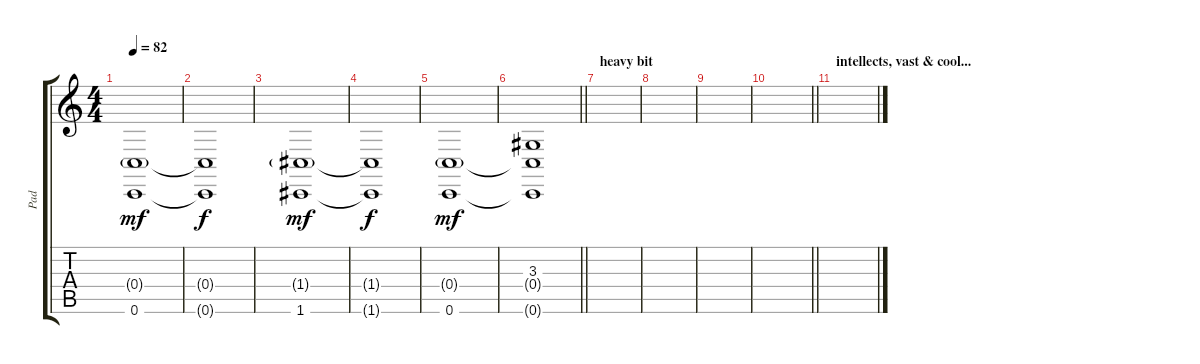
\track ("Pad" "Pad") {instrument pad2warm}
\staff {score tabs}
\tuning (D4 A3 F3 C3 G2 C2) {hide}
\ts (4 4)
\tempo 82
\clef g2
\ks c
(0.4{g} 0.6).1{dy mf} |
(0.4{t} 0.6{t}).1{dy f} |
(1.4{g} 1.6).1{dy mf} |
(1.4{t} 1.6{t}).1{dy f} |
(0.4{g} 0.6).1{dy mf} |
\barLineRight lightlight
(3.3 0.4{t} 0.6{t}).1 |
\section ("" "heavy bit")
|
|
|
\barLineRight lightlight
|
\section ("" "intellects, vast & cool...")
